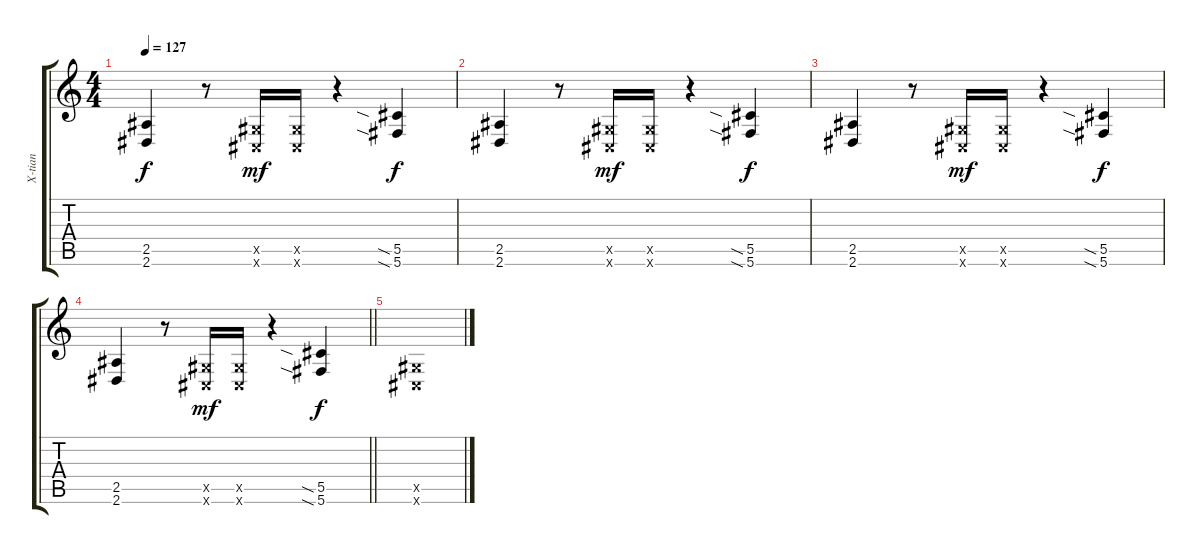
\track ("X-tian" "X-tian") {instrument distortionguitar}
\staff {score tabs}
\tuning (Eb4 Bb3 Gb3 Db3 Ab2 Db2) {hide}
\ts (4 4)
\tempo 127
\clef g2
\ks c
(2.5 2.6).4{dy f} r.8 (0.5{x} 0.6{x}).16{dy mf} (0.5{x} 0.6{x}).16 r.4 (5.5{sia} 5.6{sia}).4{dy f} |
(2.5 2.6).4 r.8 (0.5{x} 0.6{x}).16{dy mf} (0.5{x} 0.6{x}).16 r.4 (5.5{sia} 5.6{sia}).4{dy f} |
(2.5 2.6).4 r.8 (0.5{x} 0.6{x}).16{dy mf} (0.5{x} 0.6{x}).16 r.4 (5.5{sia} 5.6{sia}).4{dy f} |
\barLineRight lightlight
(2.5 2.6).4 r.8 (0.5{x} 0.6{x}).16{dy mf} (0.5{x} 0.6{x}).16 r.4 (5.5{sia} 5.6{sia}).4{dy f} |
(0.5{x} 0.6{x}).1
